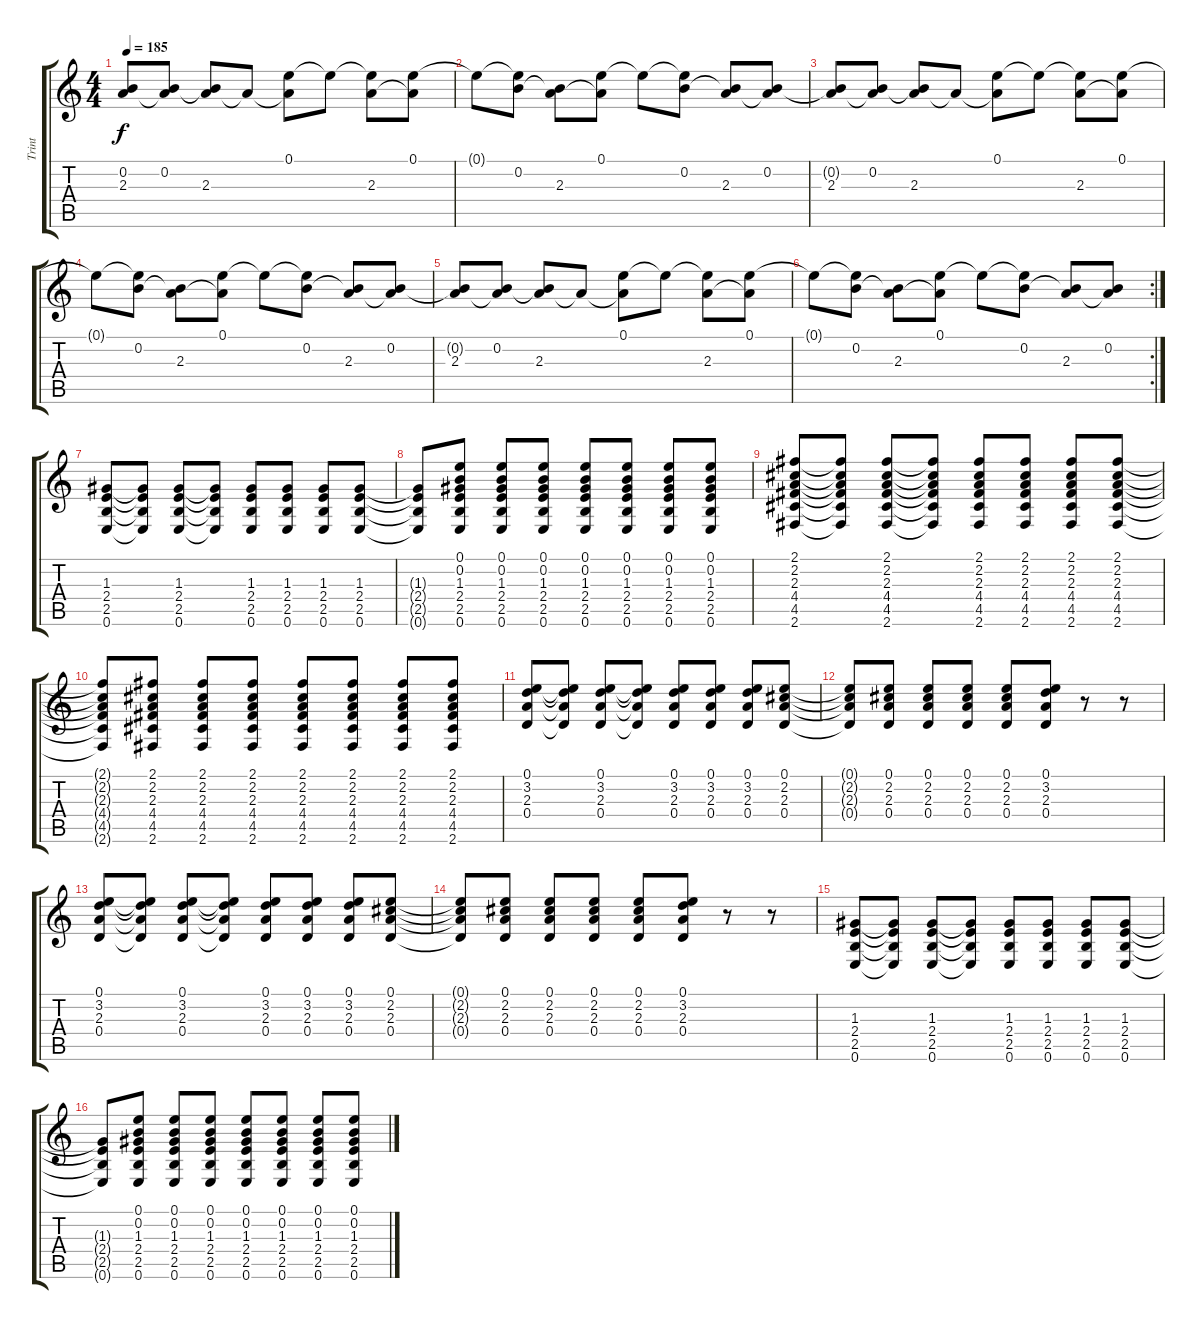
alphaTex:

\track ("Trint" "Trint") {instrument acousticguitarsteel}
\staff {score tabs}
\tuning (E4 B3 G3 D3 A2 E2) {hide}
\ts (4 4)
\tempo 185
\clef g2
\ks c
(0.2{t} 2.3).8{dy f} (0.2 2.3{t}).8 (0.2{t} 2.3).8 2.3{t}.8 (0.1 2.3{t}).8 0.1{t}.8 (0.1{t} 2.3).8 (0.1 2.3{t}).8 |
0.1{t}.8 (0.1{t} 0.2).8 (0.2{t} 2.3).8 (0.1 2.3{t}).8 0.1{t}.8 (0.1{t} 0.2).8 (0.2{t} 2.3).8 (0.2 2.3{t}).8 |
(0.2{t} 2.3).8 (0.2 2.3{t}).8 (0.2{t} 2.3).8 2.3{t}.8 (0.1 2.3{t}).8 0.1{t}.8 (0.1{t} 2.3).8 (0.1 2.3{t}).8 |
0.1{t}.8 (0.1{t} 0.2).8 (0.2{t} 2.3).8 (0.1 2.3{t}).8 0.1{t}.8 (0.1{t} 0.2).8 (0.2{t} 2.3).8 (0.2 2.3{t}).8 |
(0.2{t} 2.3).8 (0.2 2.3{t}).8 (0.2{t} 2.3).8 2.3{t}.8 (0.1 2.3{t}).8 0.1{t}.8 (0.1{t} 2.3).8 (0.1 2.3{t}).8 |
\rc 2
0.1{t}.8 (0.1{t} 0.2).8 (0.2{t} 2.3).8 (0.1 2.3{t}).8 0.1{t}.8 (0.1{t} 0.2).8 (0.2{t} 2.3).8 (0.2 2.3{t}).8 |
(1.3 2.4 2.5 0.6).8 (1.3{t} 2.4{t} 2.5{t} 0.6{t}).8 (1.3 2.4 2.5 0.6).8 (1.3{t} 2.4{t} 2.5{t} 0.6{t}).8 (1.3 2.4 2.5 0.6).8 (1.3 2.4 2.5 0.6).8 (1.3 2.4 2.5 0.6).8 (1.3 2.4 2.5 0.6).8 |
(1.3{t} 2.4{t} 2.5{t} 0.6{t}).8 (0.1 0.2 1.3 2.4 2.5 0.6).8 (0.1 0.2 1.3 2.4 2.5 0.6).8 (0.1 0.2 1.3 2.4 2.5 0.6).8 (0.1 0.2 1.3 2.4 2.5 0.6).8 (0.1 0.2 1.3 2.4 2.5 0.6).8 (0.1 0.2 1.3 2.4 2.5 0.6).8 (0.1 0.2 1.3 2.4 2.5 0.6).8 |
(2.1 2.2 2.3 4.4 4.5 2.6).8 (2.1{t} 2.2{t} 2.3{t} 4.4{t} 4.5{t} 2.6{t}).8 (2.1 2.2 2.3 4.4 4.5 2.6).8 (2.1{t} 2.2{t} 2.3{t} 4.4{t} 4.5{t} 2.6{t}).8 (2.1 2.2 2.3 4.4 4.5 2.6).8 (2.1 2.2 2.3 4.4 4.5 2.6).8 (2.1 2.2 2.3 4.4 4.5 2.6).8 (2.1 2.2 2.3 4.4 4.5 2.6).8 |
(2.1{t} 2.2{t} 2.3{t} 4.4{t} 4.5{t} 2.6{t}).8 (2.1 2.2 2.3 4.4 4.5 2.6).8 (2.1 2.2 2.3 4.4 4.5 2.6).8 (2.1 2.2 2.3 4.4 4.5 2.6).8 (2.1 2.2 2.3 4.4 4.5 2.6).8 (2.1 2.2 2.3 4.4 4.5 2.6).8 (2.1 2.2 2.3 4.4 4.5 2.6).8 (2.1 2.2 2.3 4.4 4.5 2.6).8 |
(0.1 3.2 2.3 0.4).8 (0.1{t} 3.2{t} 2.3{t} 0.4{t}).8 (0.1 3.2 2.3 0.4).8 (0.1{t} 3.2{t} 2.3{t} 0.4{t}).8 (0.1 3.2 2.3 0.4).8 (0.1 3.2 2.3 0.4).8 (0.1 3.2 2.3 0.4).8 (0.1 2.2 2.3 0.4).8 |
(0.1{t} 2.2{t} 2.3{t} 0.4{t}).8 (0.1 2.2 2.3 0.4).8 (0.1 2.2 2.3 0.4).8 (0.1 2.2 2.3 0.4).8 (0.1 2.2 2.3 0.4).8 (0.1 3.2 2.3 0.4).8 r.8 r.8 |
(0.1 3.2 2.3 0.4).8 (0.1{t} 3.2{t} 2.3{t} 0.4{t}).8 (0.1 3.2 2.3 0.4).8 (0.1{t} 3.2{t} 2.3{t} 0.4{t}).8 (0.1 3.2 2.3 0.4).8 (0.1 3.2 2.3 0.4).8 (0.1 3.2 2.3 0.4).8 (0.1 2.2 2.3 0.4).8 |
(0.1{t} 2.2{t} 2.3{t} 0.4{t}).8 (0.1 2.2 2.3 0.4).8 (0.1 2.2 2.3 0.4).8 (0.1 2.2 2.3 0.4).8 (0.1 2.2 2.3 0.4).8 (0.1 3.2 2.3 0.4).8 r.8 r.8 |
(1.3 2.4 2.5 0.6).8 (1.3{t} 2.4{t} 2.5{t} 0.6{t}).8 (1.3 2.4 2.5 0.6).8 (1.3{t} 2.4{t} 2.5{t} 0.6{t}).8 (1.3 2.4 2.5 0.6).8 (1.3 2.4 2.5 0.6).8 (1.3 2.4 2.5 0.6).8 (1.3 2.4 2.5 0.6).8 |
(1.3{t} 2.4{t} 2.5{t} 0.6{t}).8 (0.1 0.2 1.3 2.4 2.5 0.6).8 (0.1 0.2 1.3 2.4 2.5 0.6).8 (0.1 0.2 1.3 2.4 2.5 0.6).8 (0.1 0.2 1.3 2.4 2.5 0.6).8 (0.1 0.2 1.3 2.4 2.5 0.6).8 (0.1 0.2 1.3 2.4 2.5 0.6).8 (0.1 0.2 1.3 2.4 2.5 0.6).8
